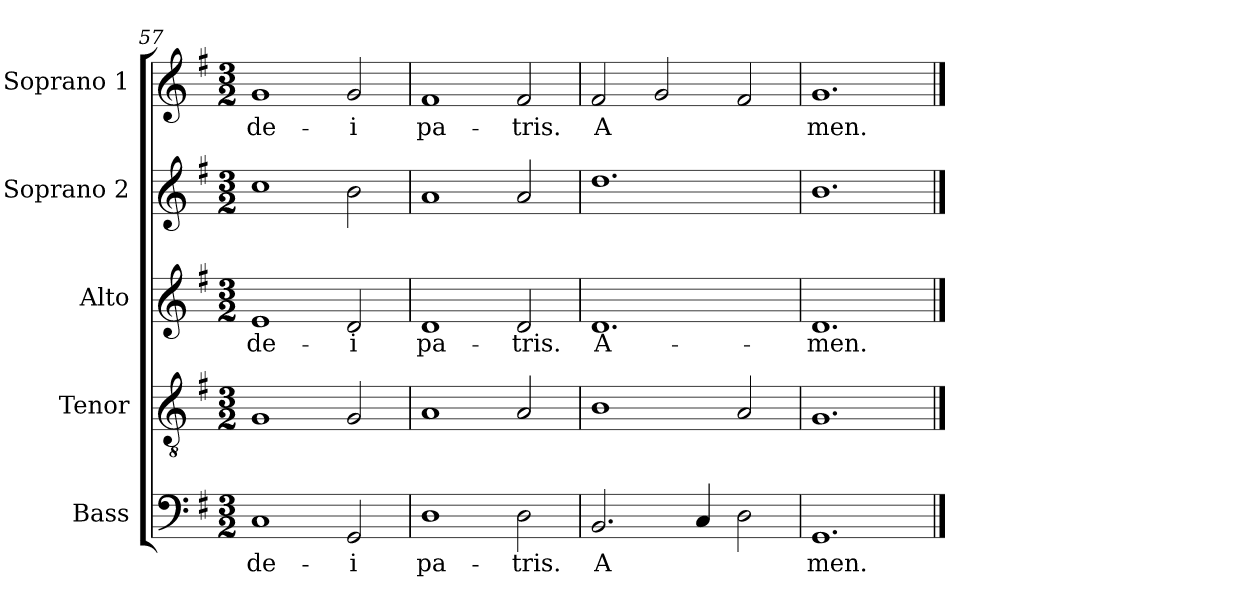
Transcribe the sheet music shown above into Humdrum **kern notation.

**kern	**text	**kern	**text	**kern	**text	**kern	**text	**kern	**text
*part5	*part5	*part4	*part4	*part3	*part3	*part2	*part2	*part1	*part1
*staff5	*staff5	*staff4	*staff4	*staff3	*staff3	*staff2	*staff2	*staff1	*staff1
*I"Bass	*	*I"Tenor	*	*I"Alto	*	*I"Soprano 2	*	*I"Soprano 1	*
*I'B	*	*I'T	*	*I'A	*	*I'S 2	*	*I'S 1	*
*clefF4	*	*clefGv2	*	*clefG2	*	*clefG2	*	*clefG2	*
*k[f#]	*	*k[f#]	*	*k[f#]	*	*k[f#]	*	*k[f#]	*
*G:	*	*G:	*	*G:	*	*G:	*	*G:	*
*M3/2	*	*M3/2	*	*M3/2	*	*M3/2	*	*M3/2	*
=57	=57	=57	=57	=57	=57	=57	=57	=57	=57
!	!LO:LY:b:cj	!	!LO:LY:b:cj	!	!LO:LY:b:cj	!	!LO:LY:b:cj	!	!LO:LY:b:cj
1C	de-	1G	.	1e	de-	1cc	.	1g	de-
!	!LO:LY:b:cj	!	!LO:LY:b:cj	!	!LO:LY:b:cj	!	!LO:LY:b:cj	!	!LO:LY:b:cj
2GG/	-i	2G/	.	2d/	-i	2b\	.	2g/	-i
!!LO:LB:g=z
=58	=58	=58	=58	=58	=58	=58	=58	=58	=58
!	!LO:LY:b:cj	!	!LO:LY:b:cj	!	!LO:LY:b:cj	!	!LO:LY:b:cj	!	!LO:LY:b:cj
1D	pa-	1A	.	1d	pa-	1a	.	1f#	pa-
!	!LO:LY:b:cj	!	!LO:LY:b:cj	!	!LO:LY:b:cj	!	!LO:LY:b:cj	!	!LO:LY:b:cj
2D\	-tris.	2A/	.	2d/	-tris.	2a/	.	2f#/	-tris.
=59	=59	=59	=59	=59	=59	=59	=59	=59	=59
!	!LO:LY:b:cj	!	!LO:LY:b:cj	!	!LO:LY:b:cj	!	!LO:LY:b:cj	!	!LO:LY:b:cj
2.BB/	A-	1B	.	1.d	A-	1.dd	.	2f#/	A-
!	!	!	!	!	!	!	!	!	!LO:LY:b:cj
.	.	.	.	.	.	.	.	2g/	--
!	!LO:LY:b:cj	!	!	!	!	!	!	!	!
4C/	--	.	.	.	.	.	.	.	.
!	!LO:LY:b:cj	!	!LO:LY:b:cj	!	!	!	!	!	!LO:LY:b:cj
2D\	--	2A/	.	.	.	.	.	2f#/	--
=60	=60	=60	=60	=60	=60	=60	=60	=60	=60
!	!LO:LY:b:cj	!	!LO:LY:b:cj	!	!LO:LY:b:cj	!	!LO:LY:b:cj	!	!LO:LY:b:cj
1.GG	-men.	1.G	.	1.d	-men.	1.b	.	1.g	-men.
==	==	==	==	==	==	==	==	==	==
*-	*-	*-	*-	*-	*-	*-	*-	*-	*-
